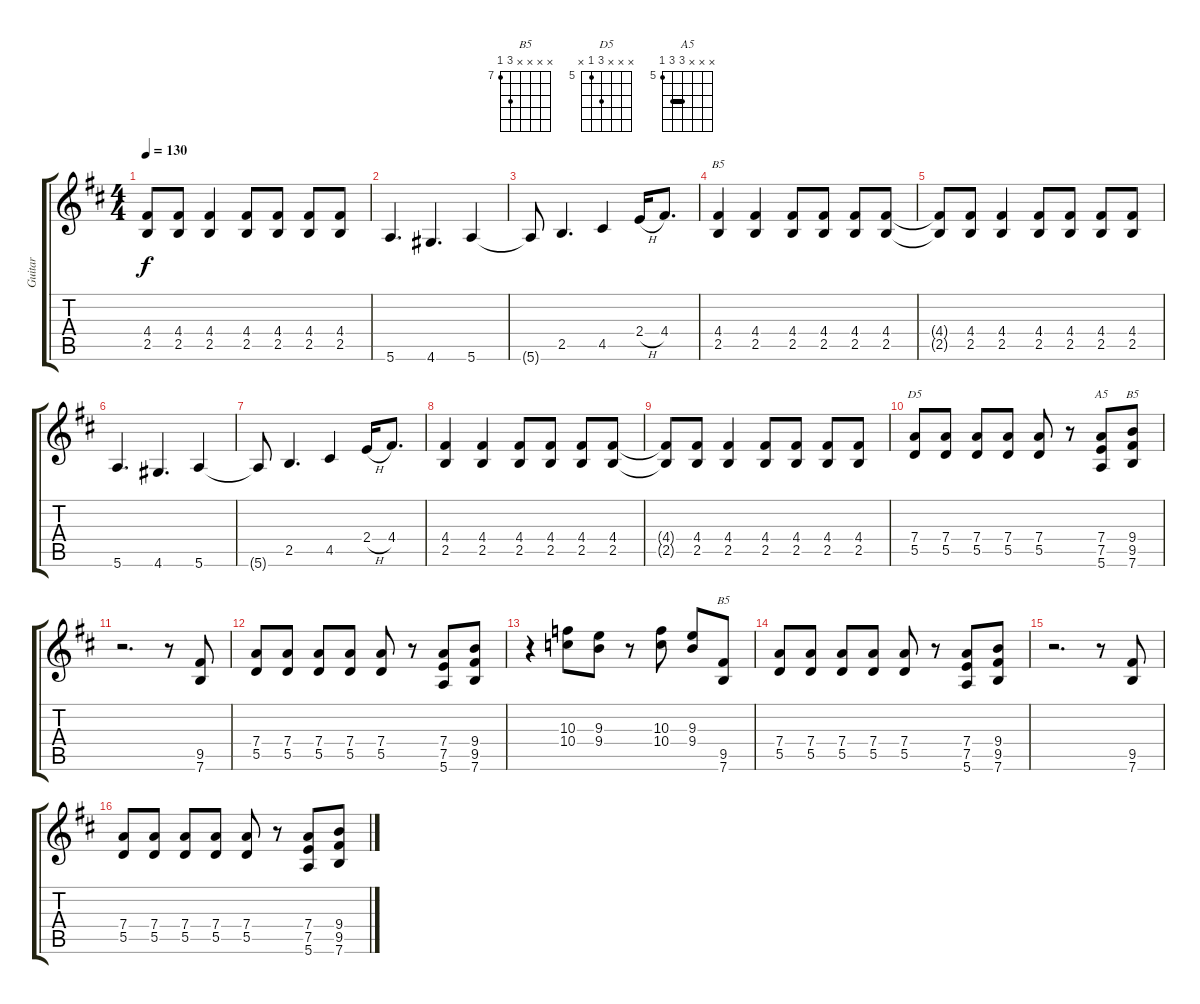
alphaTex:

\track ("Guitar" "Guitar") {instrument distortionguitar}
\staff {score tabs}
\tuning (E4 B3 G3 D3 A2 E2) {hide}
\chord ("B5" x x x 4 2 x)
\chord ("D5" x x x 7 5 x) {firstfret 5}
\chord ("A5" x x x 7 7 5) {firstfret 5 barre 7}
\chord ("B5" x x x 9 9 7) {firstfret 7 barre 9}
\chord ("B5" x x x x 9 7) {firstfret 7}
\ts (4 4)
\tempo 130
\clef g2
\ks d
(4.4{t} 2.5{t}).8{dy f} (4.4 2.5).8 (4.4 2.5).4 (4.4 2.5).8 (4.4 2.5).8 (4.4 2.5).8 (4.4 2.5).8 |
5.6.4{d} 4.6.4{d} 5.6.4 |
5.6{t}.8 2.5.4{d} 4.5.4 2.4{h}.16 4.4.8{d} |
(4.4 2.5).4{ch "B5"} (4.4 2.5).4 (4.4 2.5).8 (4.4 2.5).8 (4.4 2.5).8 (4.4 2.5).8 |
(4.4{t} 2.5{t}).8 (4.4 2.5).8 (4.4 2.5).4 (4.4 2.5).8 (4.4 2.5).8 (4.4 2.5).8 (4.4 2.5).8 |
5.6.4{d} 4.6.4{d} 5.6.4 |
5.6{t}.8 2.5.4{d} 4.5.4 2.4{h}.16 4.4.8{d} |
(4.4 2.5).4 (4.4 2.5).4 (4.4 2.5).8 (4.4 2.5).8 (4.4 2.5).8 (4.4 2.5).8 |
(4.4{t} 2.5{t}).8 (4.4 2.5).8 (4.4 2.5).4 (4.4 2.5).8 (4.4 2.5).8 (4.4 2.5).8 (4.4 2.5).8 |
(7.4 5.5).8{ch "D5"} (7.4 5.5).8 (7.4 5.5).8 (7.4 5.5).8 (7.4 5.5).8 r.8 (7.4 7.5 5.6).8{ch "A5"} (9.4 9.5 7.6).8{ch "B5"} |
r.2{d} r.8 (9.5 7.6).8 |
(7.4 5.5).8 (7.4 5.5).8 (7.4 5.5).8 (7.4 5.5).8 (7.4 5.5).8 r.8 (7.4 7.5 5.6).8 (9.4 9.5 7.6).8 |
r.4 (10.3 10.4).8 (9.3 9.4).8 r.8 (10.3 10.4).8 (9.3 9.4).8 (9.5 7.6).8{ch "B5"} |
(7.4 5.5).8 (7.4 5.5).8 (7.4 5.5).8 (7.4 5.5).8 (7.4 5.5).8 r.8 (7.4 7.5 5.6).8 (9.4 9.5 7.6).8 |
r.2{d} r.8 (9.5 7.6).8 |
(7.4 5.5).8 (7.4 5.5).8 (7.4 5.5).8 (7.4 5.5).8 (7.4 5.5).8 r.8 (7.4 7.5 5.6).8 (9.4 9.5 7.6).8
